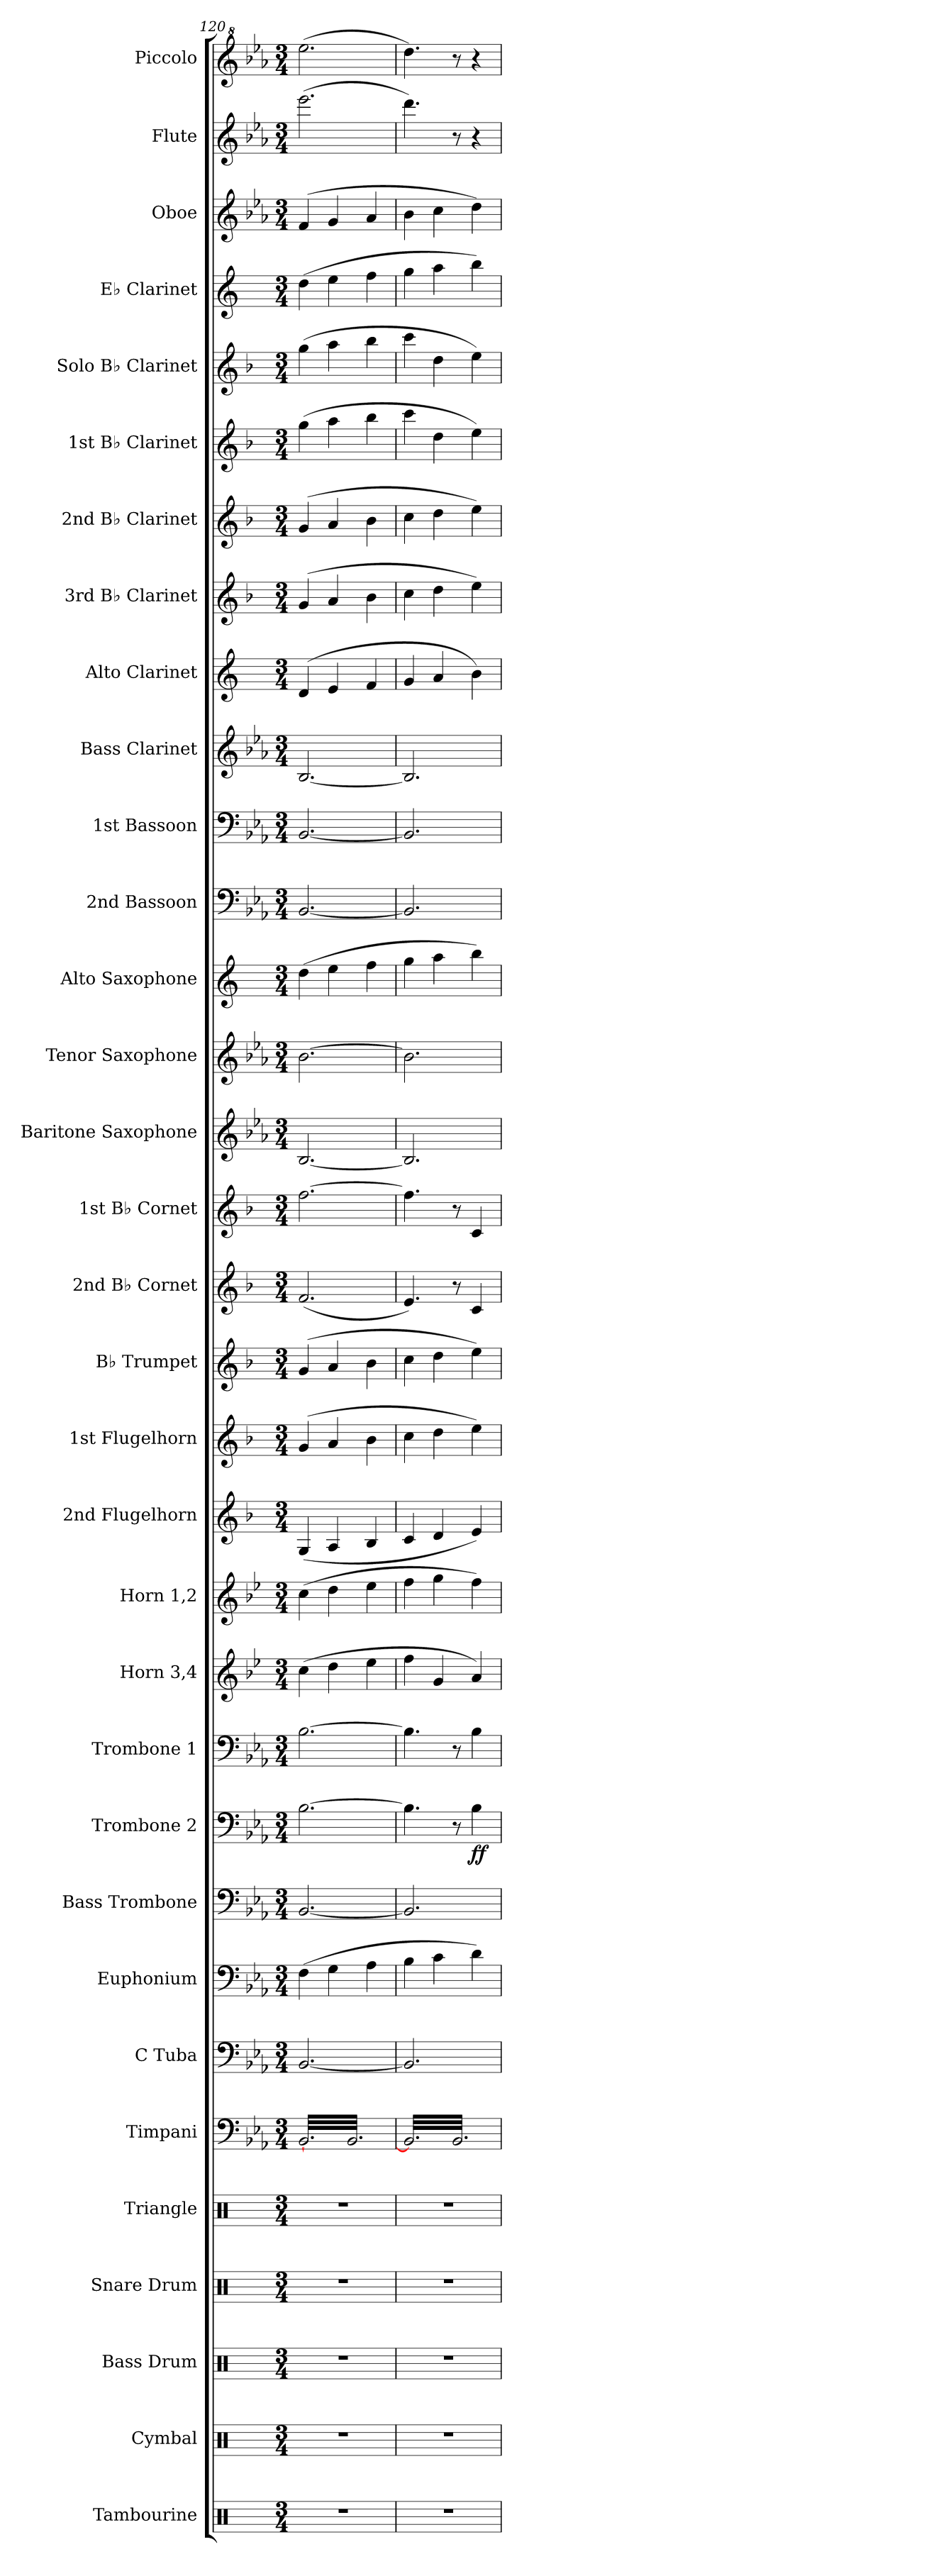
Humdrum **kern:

**kern	**kern	**kern	**kern	**kern	**kern	**kern	**kern	**kern	**kern	**dynam	**kern	**kern	**kern	**kern	**kern	**kern	**kern	**kern	**kern	**kern	**kern	**kern	**kern	**kern	**kern	**kern	**kern	**kern	**kern	**kern	**kern	**kern	**kern
*part33	*part32	*part31	*part30	*part29	*part28	*part27	*part26	*part25	*part24	*part24	*part23	*part22	*part21	*part20	*part19	*part18	*part17	*part16	*part15	*part14	*part13	*part12	*part11	*part10	*part9	*part8	*part7	*part6	*part5	*part4	*part3	*part2	*part1
*staff33	*staff32	*staff31	*staff30	*staff29	*staff28	*staff27	*staff26	*staff25	*staff24	*staff24	*staff23	*staff22	*staff21	*staff20	*staff19	*staff18	*staff17	*staff16	*staff15	*staff14	*staff13	*staff12	*staff11	*staff10	*staff9	*staff8	*staff7	*staff6	*staff5	*staff4	*staff3	*staff2	*staff1
*I"Tambourine	*I"Cymbal	*I"Bass Drum	*I"Snare Drum	*I"Triangle	*I"Timpani	*I"C Tuba	*I"Euphonium	*I"Bass Trombone	*I"Trombone 2	*	*I"Trombone 1	*I"Horn 3,4	*I"Horn 1,2	*I"2nd Flugelhorn	*I"1st Flugelhorn	*I"B♭ Trumpet	*I"2nd B♭ Cornet	*I"1st B♭ Cornet	*I"Baritone Saxophone	*I"Tenor Saxophone	*I"Alto Saxophone	*I"2nd Bassoon	*I"1st Bassoon	*I"Bass Clarinet	*I"Alto Clarinet	*I"3rd B♭ Clarinet	*I"2nd B♭ Clarinet	*I"1st B♭ Clarinet	*I"Solo B♭ Clarinet	*I"E♭ Clarinet	*I"Oboe	*I"Flute	*I"Piccolo
*I'Tamb.	*I'Cym.	*I'B. Dr.	*I'Sn. Dr.	*I'Trgl.	*I'Timp.	*I'C Tu.	*I'Eu.	*I'B. Trb.	*I'Trb. 2	*	*I'Trb. 1	*I'Hn. 3,4	*I'Hn. 1,2	*I'2nd Flghn.	*I'1st Flghn.	*I'B♭ Tpt.	*I'2nd B♭ Cnt.	*I'1st B♭ Cnt.	*I'Bar. Sax.	*I'T. Sax.	*I'A. Sax.	*I'2nd Bsn.	*I'1st Bsn.	*I'B. Cl.	*I'A. Cl.	*I'3rd B♭ Cl.	*I'2nd B♭ Cl.	*I'1st B♭ Cl.	*I'Solo B♭ Cl.	*I'E♭ Cl.	*I'Ob.	*I'Fl.	*I'Picc.
*clefX	*clefX	*clefX	*clefX	*clefX	*clefF4	*clefF4	*clefF4	*clefF4	*clefF4	*	*clefF4	*clefG2	*clefG2	*clefG2	*clefG2	*clefG2	*clefG2	*clefG2	*clefG2	*clefG2	*clefG2	*clefF4	*clefF4	*clefG2	*clefG2	*clefG2	*clefG2	*clefG2	*clefG2	*clefG2	*clefG2	*clefG2	*clefG^2
*	*	*	*	*	*	*	*	*	*	*	*	*ITrd4c7	*ITrd4c7	*ITrd1c2	*ITrd1c2	*ITrd1c2	*ITrd1c2	*ITrd1c2	*ITrd12c21	*ITrd8c14	*ITrd5c9	*	*	*ITrd8c14	*ITrd5c9	*ITrd1c2	*ITrd1c2	*ITrd1c2	*ITrd1c2	*ITrd-2c-3	*	*	*ITrd-7c-12
*k[]	*k[]	*k[]	*k[]	*k[]	*k[b-e-a-]	*k[b-e-a-]	*k[b-e-a-]	*k[b-e-a-]	*k[b-e-a-]	*	*k[b-e-a-]	*k[b-e-a-]	*k[b-e-a-]	*k[b-e-a-]	*k[b-e-a-]	*k[b-e-a-]	*k[b-e-a-]	*k[b-e-a-]	*k[b-e-a-]	*k[b-e-a-]	*k[b-e-a-]	*k[b-e-a-]	*k[b-e-a-]	*k[b-e-a-]	*k[b-e-a-]	*k[b-e-a-]	*k[b-e-a-]	*k[b-e-a-]	*k[b-e-a-]	*k[b-e-a-]	*k[b-e-a-]	*k[b-e-a-]	*k[b-e-a-]
*C:	*C:	*C:	*C:	*C:	*E-:	*E-:	*E-:	*E-:	*E-:	*	*E-:	*E-:	*E-:	*E-:	*E-:	*E-:	*E-:	*E-:	*E-:	*E-:	*E-:	*E-:	*E-:	*E-:	*E-:	*E-:	*E-:	*E-:	*E-:	*E-:	*E-:	*E-:	*E-:
*M3/4	*M3/4	*M3/4	*M3/4	*M3/4	*M3/4	*M3/4	*M3/4	*M3/4	*M3/4	*	*M3/4	*M3/4	*M3/4	*M3/4	*M3/4	*M3/4	*M3/4	*M3/4	*M3/4	*M3/4	*M3/4	*M3/4	*M3/4	*M3/4	*M3/4	*M3/4	*M3/4	*M3/4	*M3/4	*M3/4	*M3/4	*M3/4	*M3/4
=120	=120	=120	=120	=120	=120	=120	=120	=120	=120	=120	=120	=120	=120	=120	=120	=120	=120	=120	=120	=120	=120	=120	=120	=120	=120	=120	=120	=120	=120	=120	=120	=120	=120
*	*	*	*	*	*tremolo	*	*	*	*	*	*	*	*	*	*	*	*	*	*	*	*	*	*	*	*	*	*	*	*	*	*	*	*
2.r	2.r	2.r	2.r	2.r	[32BB-/LLL	[2.BB-/	(4F\	[2.BB-/	[2.B-\	.	[2.B-\	(4f\	(4f\	(4F/	(4f/	(4f/	(2.e-/	[2.ee-\	[2.BB-/	[2.B-\	(4f\	[2.BB-/	[2.BB-/	[2.BB-/	(4F/	(4f/	(4f/	(4ff\	(4ff\	(4ff\	(4f/	(2.eee-\	(2.eeee-\
.	.	.	.	.	32BB-/	.	.	.	.	.	.	.	.	.	.	.	.	.	.	.	.	.	.	.	.	.	.	.	.	.	.	.	.
.	.	.	.	.	32BB-/	.	.	.	.	.	.	.	.	.	.	.	.	.	.	.	.	.	.	.	.	.	.	.	.	.	.	.	.
.	.	.	.	.	32BB-/	.	.	.	.	.	.	.	.	.	.	.	.	.	.	.	.	.	.	.	.	.	.	.	.	.	.	.	.
.	.	.	.	.	32BB-/	.	.	.	.	.	.	.	.	.	.	.	.	.	.	.	.	.	.	.	.	.	.	.	.	.	.	.	.
.	.	.	.	.	32BB-/	.	.	.	.	.	.	.	.	.	.	.	.	.	.	.	.	.	.	.	.	.	.	.	.	.	.	.	.
.	.	.	.	.	32BB-/	.	.	.	.	.	.	.	.	.	.	.	.	.	.	.	.	.	.	.	.	.	.	.	.	.	.	.	.
.	.	.	.	.	32BB-/	.	.	.	.	.	.	.	.	.	.	.	.	.	.	.	.	.	.	.	.	.	.	.	.	.	.	.	.
.	.	.	.	.	32BB-/	.	4G\	.	.	.	.	4g\	4g\	4G/	4g/	4g/	.	.	.	.	4g\	.	.	.	4G/	4g/	4g/	4gg\	4gg\	4gg\	4g/	.	.
.	.	.	.	.	32BB-/	.	.	.	.	.	.	.	.	.	.	.	.	.	.	.	.	.	.	.	.	.	.	.	.	.	.	.	.
.	.	.	.	.	32BB-/	.	.	.	.	.	.	.	.	.	.	.	.	.	.	.	.	.	.	.	.	.	.	.	.	.	.	.	.
.	.	.	.	.	32BB-/	.	.	.	.	.	.	.	.	.	.	.	.	.	.	.	.	.	.	.	.	.	.	.	.	.	.	.	.
.	.	.	.	.	32BB-/	.	.	.	.	.	.	.	.	.	.	.	.	.	.	.	.	.	.	.	.	.	.	.	.	.	.	.	.
.	.	.	.	.	32BB-/	.	.	.	.	.	.	.	.	.	.	.	.	.	.	.	.	.	.	.	.	.	.	.	.	.	.	.	.
.	.	.	.	.	32BB-/	.	.	.	.	.	.	.	.	.	.	.	.	.	.	.	.	.	.	.	.	.	.	.	.	.	.	.	.
.	.	.	.	.	32BB-/	.	.	.	.	.	.	.	.	.	.	.	.	.	.	.	.	.	.	.	.	.	.	.	.	.	.	.	.
.	.	.	.	.	32BB-/	.	4A-\	.	.	.	.	4a-\	4a-\	4A-/	4a-\	4a-\	.	.	.	.	4a-\	.	.	.	4A-/	4a-\	4a-\	4aa-\	4aa-\	4aa-\	4a-/	.	.
.	.	.	.	.	32BB-/	.	.	.	.	.	.	.	.	.	.	.	.	.	.	.	.	.	.	.	.	.	.	.	.	.	.	.	.
.	.	.	.	.	32BB-/	.	.	.	.	.	.	.	.	.	.	.	.	.	.	.	.	.	.	.	.	.	.	.	.	.	.	.	.
.	.	.	.	.	32BB-/	.	.	.	.	.	.	.	.	.	.	.	.	.	.	.	.	.	.	.	.	.	.	.	.	.	.	.	.
.	.	.	.	.	32BB-/	.	.	.	.	.	.	.	.	.	.	.	.	.	.	.	.	.	.	.	.	.	.	.	.	.	.	.	.
.	.	.	.	.	32BB-/	.	.	.	.	.	.	.	.	.	.	.	.	.	.	.	.	.	.	.	.	.	.	.	.	.	.	.	.
.	.	.	.	.	32BB-/	.	.	.	.	.	.	.	.	.	.	.	.	.	.	.	.	.	.	.	.	.	.	.	.	.	.	.	.
.	.	.	.	.	32BB-/JJJ	.	.	.	.	.	.	.	.	.	.	.	.	.	.	.	.	.	.	.	.	.	.	.	.	.	.	.	.
=121	=121	=121	=121	=121	=121	=121	=121	=121	=121	=121	=121	=121	=121	=121	=121	=121	=121	=121	=121	=121	=121	=121	=121	=121	=121	=121	=121	=121	=121	=121	=121	=121	=121
2.r	2.r	2.r	2.r	2.r	32BB-/]LLL	2.BB-/]	4B-\	2.BB-/]	4.B-\]	.	4.B-\]	4b-\	4b-\	4B-/	4b-\	4b-\	4.d/)	4.ee-\]	2.BB-/]	2.B-\]	4b-\	2.BB-/]	2.BB-/]	2.BB-/]	4B-/	4b-\	4b-\	4bb-\	4bb-\	4bb-\	4b-\	4.ddd\)	4.dddd\)
.	.	.	.	.	32BB-/	.	.	.	.	.	.	.	.	.	.	.	.	.	.	.	.	.	.	.	.	.	.	.	.	.	.	.	.
.	.	.	.	.	32BB-/	.	.	.	.	.	.	.	.	.	.	.	.	.	.	.	.	.	.	.	.	.	.	.	.	.	.	.	.
.	.	.	.	.	32BB-/	.	.	.	.	.	.	.	.	.	.	.	.	.	.	.	.	.	.	.	.	.	.	.	.	.	.	.	.
.	.	.	.	.	32BB-/	.	.	.	.	.	.	.	.	.	.	.	.	.	.	.	.	.	.	.	.	.	.	.	.	.	.	.	.
.	.	.	.	.	32BB-/	.	.	.	.	.	.	.	.	.	.	.	.	.	.	.	.	.	.	.	.	.	.	.	.	.	.	.	.
.	.	.	.	.	32BB-/	.	.	.	.	.	.	.	.	.	.	.	.	.	.	.	.	.	.	.	.	.	.	.	.	.	.	.	.
.	.	.	.	.	32BB-/	.	.	.	.	.	.	.	.	.	.	.	.	.	.	.	.	.	.	.	.	.	.	.	.	.	.	.	.
.	.	.	.	.	32BB-/	.	4c\	.	.	.	.	4c/	4cc\	4c/	4cc\	4cc\	.	.	.	.	4cc\	.	.	.	4c/	4cc\	4cc\	4cc\	4cc\	4ccc\	4cc\	.	.
.	.	.	.	.	32BB-/	.	.	.	.	.	.	.	.	.	.	.	.	.	.	.	.	.	.	.	.	.	.	.	.	.	.	.	.
.	.	.	.	.	32BB-/	.	.	.	.	.	.	.	.	.	.	.	.	.	.	.	.	.	.	.	.	.	.	.	.	.	.	.	.
.	.	.	.	.	32BB-/	.	.	.	.	.	.	.	.	.	.	.	.	.	.	.	.	.	.	.	.	.	.	.	.	.	.	.	.
.	.	.	.	.	32BB-/	.	.	.	8r	.	8r	.	.	.	.	.	8r	8r	.	.	.	.	.	.	.	.	.	.	.	.	.	8r	8r
.	.	.	.	.	32BB-/	.	.	.	.	.	.	.	.	.	.	.	.	.	.	.	.	.	.	.	.	.	.	.	.	.	.	.	.
.	.	.	.	.	32BB-/	.	.	.	.	.	.	.	.	.	.	.	.	.	.	.	.	.	.	.	.	.	.	.	.	.	.	.	.
.	.	.	.	.	32BB-/	.	.	.	.	.	.	.	.	.	.	.	.	.	.	.	.	.	.	.	.	.	.	.	.	.	.	.	.
!	!	!	!	!	!	!	!	!	!	!LO:DY:b	!	!	!	!	!	!	!	!	!	!	!	!	!	!	!	!	!	!	!	!	!	!	!
.	.	.	.	.	32BB-/	.	4d\)	.	4B-\	ff	4B-\	4d/)	4b-\)	4d/)	4dd\)	4dd\)	4B-/	4B-/	.	.	4dd\)	.	.	.	4d\)	4dd\)	4dd\)	4dd\)	4dd\)	4ddd\)	4dd\)	4r	4r
.	.	.	.	.	32BB-/	.	.	.	.	.	.	.	.	.	.	.	.	.	.	.	.	.	.	.	.	.	.	.	.	.	.	.	.
.	.	.	.	.	32BB-/	.	.	.	.	.	.	.	.	.	.	.	.	.	.	.	.	.	.	.	.	.	.	.	.	.	.	.	.
.	.	.	.	.	32BB-/	.	.	.	.	.	.	.	.	.	.	.	.	.	.	.	.	.	.	.	.	.	.	.	.	.	.	.	.
.	.	.	.	.	32BB-/	.	.	.	.	.	.	.	.	.	.	.	.	.	.	.	.	.	.	.	.	.	.	.	.	.	.	.	.
.	.	.	.	.	32BB-/	.	.	.	.	.	.	.	.	.	.	.	.	.	.	.	.	.	.	.	.	.	.	.	.	.	.	.	.
.	.	.	.	.	32BB-/	.	.	.	.	.	.	.	.	.	.	.	.	.	.	.	.	.	.	.	.	.	.	.	.	.	.	.	.
.	.	.	.	.	32BB-/JJJ	.	.	.	.	.	.	.	.	.	.	.	.	.	.	.	.	.	.	.	.	.	.	.	.	.	.	.	.
*	*	*	*	*	*Xtremolo	*	*	*	*	*	*	*	*	*	*	*	*	*	*	*	*	*	*	*	*	*	*	*	*	*	*	*	*
=	=	=	=	=	=	=	=	=	=	=	=	=	=	=	=	=	=	=	=	=	=	=	=	=	=	=	=	=	=	=	=	=	=
*-	*-	*-	*-	*-	*-	*-	*-	*-	*-	*-	*-	*-	*-	*-	*-	*-	*-	*-	*-	*-	*-	*-	*-	*-	*-	*-	*-	*-	*-	*-	*-	*-	*-
